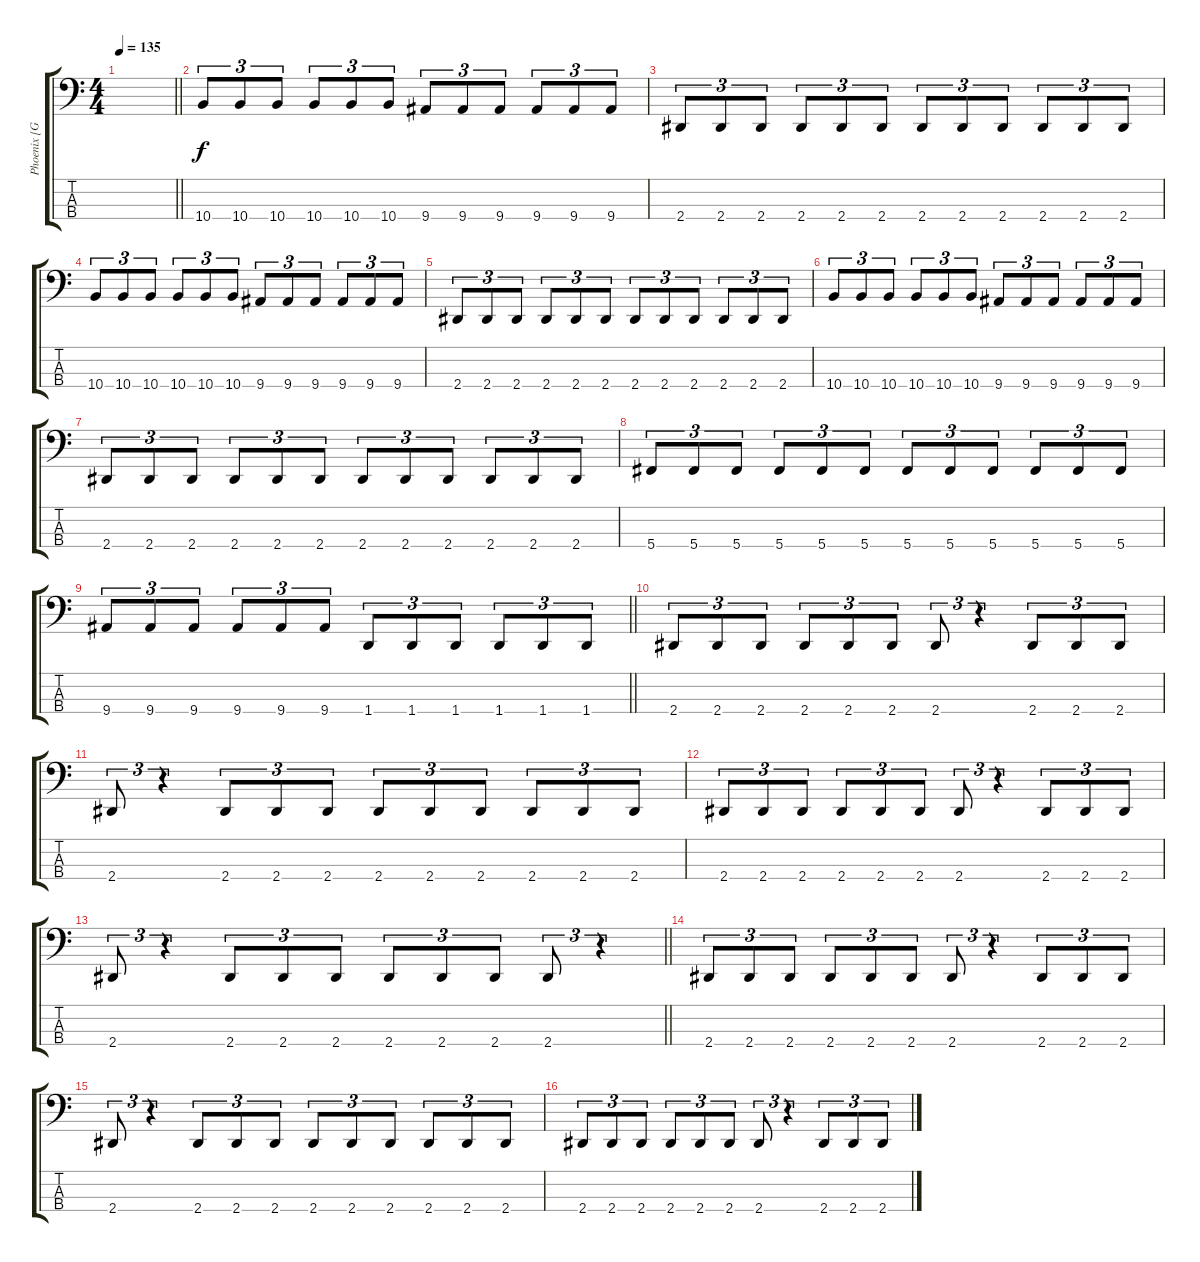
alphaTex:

\track ("Phoenix [Guitar]" "Phoenix [G") {instrument electricbassfinger}
\staff {score tabs}
\tuning (Gb2 Db2 Ab1 Db1) {hide}
\ts (4 4)
\tempo 135
\clef f4
\barLineRight lightlight
\ks c
|
10.4.8{tu (3 2)} 10.4.8{tu (3 2)} 10.4.8{tu (3 2)} 10.4.8{tu (3 2)} 10.4.8{tu (3 2)} 10.4.8{tu (3 2)} 9.4.8{tu (3 2)} 9.4.8{tu (3 2)} 9.4.8{tu (3 2)} 9.4.8{tu (3 2)} 9.4.8{tu (3 2)} 9.4.8{tu (3 2)} |
2.4.8{tu (3 2)} 2.4.8{tu (3 2)} 2.4.8{tu (3 2)} 2.4.8{tu (3 2)} 2.4.8{tu (3 2)} 2.4.8{tu (3 2)} 2.4.8{tu (3 2)} 2.4.8{tu (3 2)} 2.4.8{tu (3 2)} 2.4.8{tu (3 2)} 2.4.8{tu (3 2)} 2.4.8{tu (3 2)} |
10.4.8{tu (3 2)} 10.4.8{tu (3 2)} 10.4.8{tu (3 2)} 10.4.8{tu (3 2)} 10.4.8{tu (3 2)} 10.4.8{tu (3 2)} 9.4.8{tu (3 2)} 9.4.8{tu (3 2)} 9.4.8{tu (3 2)} 9.4.8{tu (3 2)} 9.4.8{tu (3 2)} 9.4.8{tu (3 2)} |
2.4.8{tu (3 2)} 2.4.8{tu (3 2)} 2.4.8{tu (3 2)} 2.4.8{tu (3 2)} 2.4.8{tu (3 2)} 2.4.8{tu (3 2)} 2.4.8{tu (3 2)} 2.4.8{tu (3 2)} 2.4.8{tu (3 2)} 2.4.8{tu (3 2)} 2.4.8{tu (3 2)} 2.4.8{tu (3 2)} |
10.4.8{tu (3 2)} 10.4.8{tu (3 2)} 10.4.8{tu (3 2)} 10.4.8{tu (3 2)} 10.4.8{tu (3 2)} 10.4.8{tu (3 2)} 9.4.8{tu (3 2)} 9.4.8{tu (3 2)} 9.4.8{tu (3 2)} 9.4.8{tu (3 2)} 9.4.8{tu (3 2)} 9.4.8{tu (3 2)} |
2.4.8{tu (3 2)} 2.4.8{tu (3 2)} 2.4.8{tu (3 2)} 2.4.8{tu (3 2)} 2.4.8{tu (3 2)} 2.4.8{tu (3 2)} 2.4.8{tu (3 2)} 2.4.8{tu (3 2)} 2.4.8{tu (3 2)} 2.4.8{tu (3 2)} 2.4.8{tu (3 2)} 2.4.8{tu (3 2)} |
5.4.8{tu (3 2)} 5.4.8{tu (3 2)} 5.4.8{tu (3 2)} 5.4.8{tu (3 2)} 5.4.8{tu (3 2)} 5.4.8{tu (3 2)} 5.4.8{tu (3 2)} 5.4.8{tu (3 2)} 5.4.8{tu (3 2)} 5.4.8{tu (3 2)} 5.4.8{tu (3 2)} 5.4.8{tu (3 2)} |
\barLineRight lightlight
9.4.8{tu (3 2)} 9.4.8{tu (3 2)} 9.4.8{tu (3 2)} 9.4.8{tu (3 2)} 9.4.8{tu (3 2)} 9.4.8{tu (3 2)} 1.4.8{tu (3 2)} 1.4.8{tu (3 2)} 1.4.8{tu (3 2)} 1.4.8{tu (3 2)} 1.4.8{tu (3 2)} 1.4.8{tu (3 2)} |
2.4.8{tu (3 2)} 2.4.8{tu (3 2)} 2.4.8{tu (3 2)} 2.4.8{tu (3 2)} 2.4.8{tu (3 2)} 2.4.8{tu (3 2)} 2.4.8{tu (3 2)} r.4{tu (3 2)} 2.4.8{tu (3 2)} 2.4.8{tu (3 2)} 2.4.8{tu (3 2)} |
2.4.8{tu (3 2)} r.4{tu (3 2)} 2.4.8{tu (3 2)} 2.4.8{tu (3 2)} 2.4.8{tu (3 2)} 2.4.8{tu (3 2)} 2.4.8{tu (3 2)} 2.4.8{tu (3 2)} 2.4.8{tu (3 2)} 2.4.8{tu (3 2)} 2.4.8{tu (3 2)} |
2.4.8{tu (3 2)} 2.4.8{tu (3 2)} 2.4.8{tu (3 2)} 2.4.8{tu (3 2)} 2.4.8{tu (3 2)} 2.4.8{tu (3 2)} 2.4.8{tu (3 2)} r.4{tu (3 2)} 2.4.8{tu (3 2)} 2.4.8{tu (3 2)} 2.4.8{tu (3 2)} |
\barLineRight lightlight
2.4.8{tu (3 2)} r.4{tu (3 2)} 2.4.8{tu (3 2)} 2.4.8{tu (3 2)} 2.4.8{tu (3 2)} 2.4.8{tu (3 2)} 2.4.8{tu (3 2)} 2.4.8{tu (3 2)} 2.4.8{tu (3 2)} r.4{tu (3 2)} |
2.4.8{tu (3 2)} 2.4.8{tu (3 2)} 2.4.8{tu (3 2)} 2.4.8{tu (3 2)} 2.4.8{tu (3 2)} 2.4.8{tu (3 2)} 2.4.8{tu (3 2)} r.4{tu (3 2)} 2.4.8{tu (3 2)} 2.4.8{tu (3 2)} 2.4.8{tu (3 2)} |
2.4.8{tu (3 2)} r.4{tu (3 2)} 2.4.8{tu (3 2)} 2.4.8{tu (3 2)} 2.4.8{tu (3 2)} 2.4.8{tu (3 2)} 2.4.8{tu (3 2)} 2.4.8{tu (3 2)} 2.4.8{tu (3 2)} 2.4.8{tu (3 2)} 2.4.8{tu (3 2)} |
2.4.8{tu (3 2)} 2.4.8{tu (3 2)} 2.4.8{tu (3 2)} 2.4.8{tu (3 2)} 2.4.8{tu (3 2)} 2.4.8{tu (3 2)} 2.4.8{tu (3 2)} r.4{tu (3 2)} 2.4.8{tu (3 2)} 2.4.8{tu (3 2)} 2.4.8{tu (3 2)}
